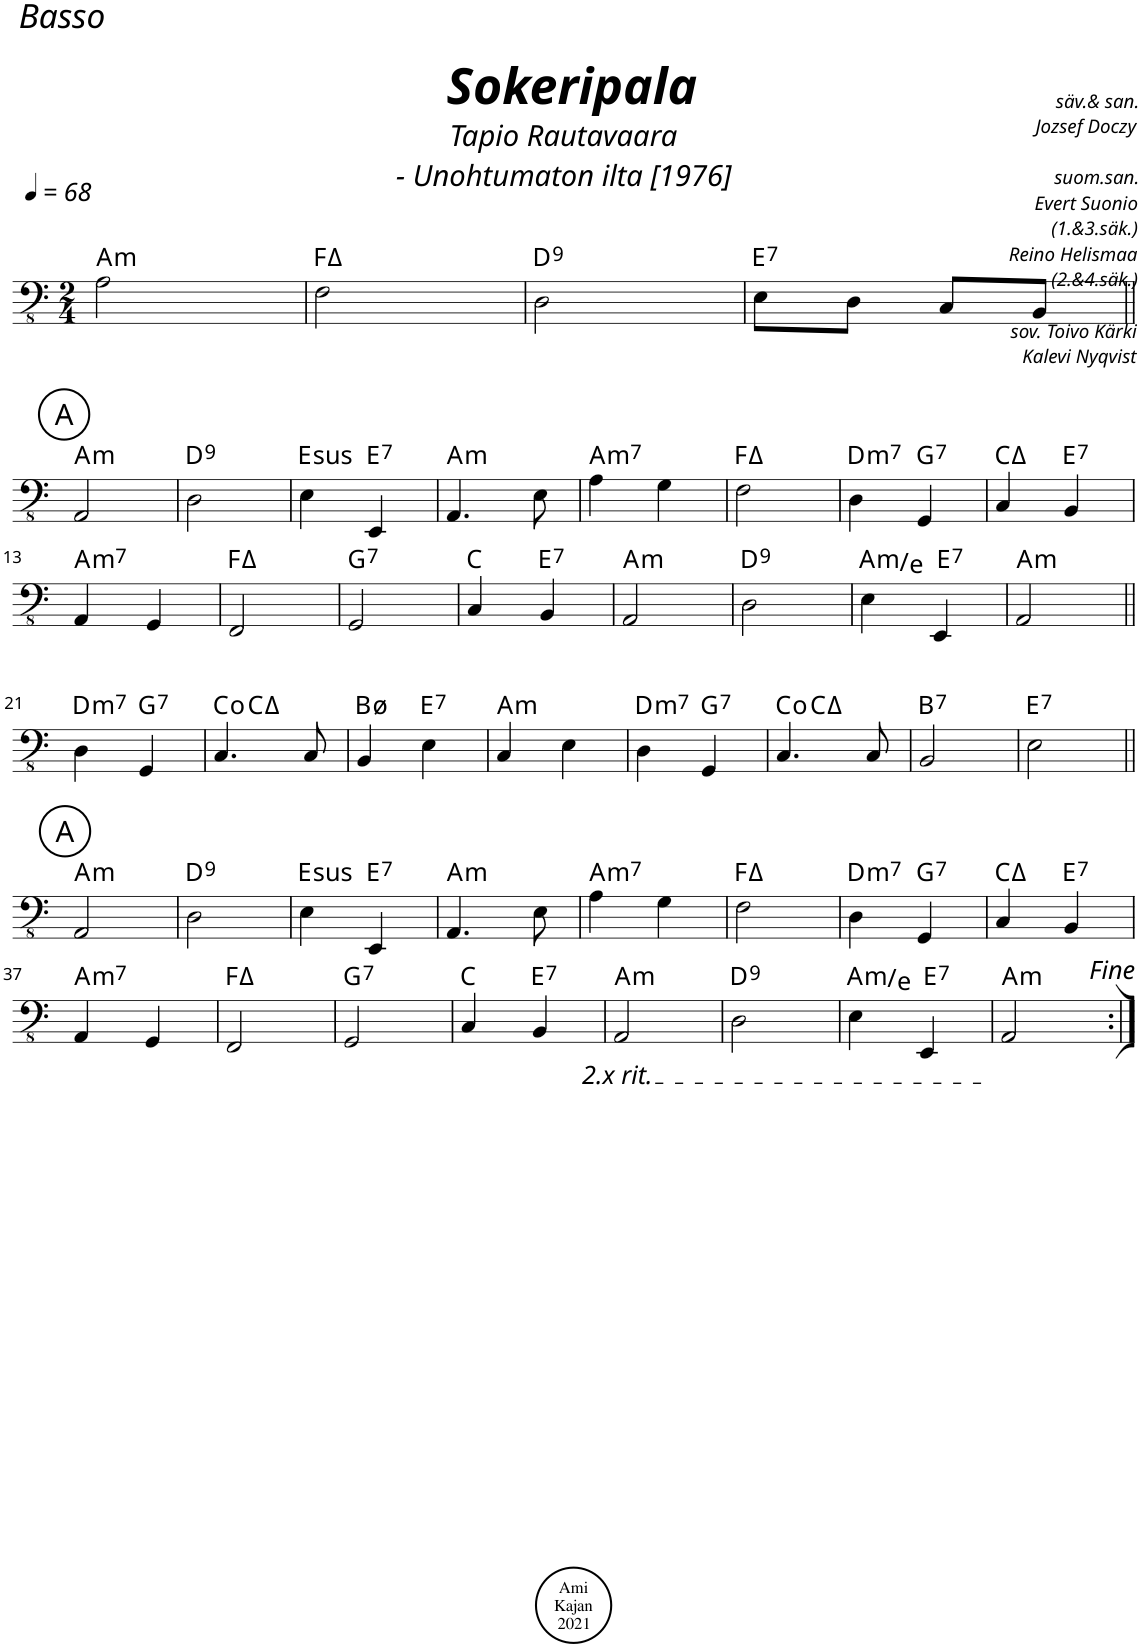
**kern	**harte
*part1	*part1
*staff1	*
*I"Acoustic Bass	*
*I'Bass	*
*clefFv4	*
*k[]	*
*M2/4	*
*MM68	*
=1	=1
!	!LO:H:kt=m
2AA\	A:min
=2	=2
2FF\	F:maj
=3	=3
!	!LO:H:kt=9
2DD\	D:9
=4	=4
!	!LO:H:kt=7
8EE\L	E:7
8DD\J	.
8CC/L	.
8BBB/J	.
!!LO:LB:g=z
!!LO:REH:place=s1:a:cj:enc=circle:fs=14:t=A
=5||	=5||
!	!LO:H:kt=m
2AAA/	A:min
=6	=6
!	!LO:H:kt=9
2DD\	D:9
=7	=7
!	!LO:H:kt=sus
4EE\	E:sus4
!	!LO:H:kt=7
4EEE/	E:7
=8	=8
!	!LO:H:kt=m
4.AAA/	A:min
8EE\	.
=9	=9
!	!LO:H:kt=m7
4AA\	A:min7
4GG\	.
=10	=10
2FF\	F:maj
=11	=11
!	!LO:H:kt=m7
4DD\	D:min7
!	!LO:H:kt=7
4GGG/	G:7
=12	=12
4CC/	C:maj
!	!LO:H:kt=7
4BBB/	E:7
!!LO:LB:g=z
=13	=13
!	!LO:H:kt=m7
4AAA/	A:min7
4GGG/	.
=14	=14
2FFF/	F:maj
=15	=15
!	!LO:H:kt=7
2GGG/	G:7
=16	=16
4CC/	C:maj
!	!LO:H:kt=7
4BBB/	E:7
=17	=17
!	!LO:H:kt=m
2AAA/	A:min
=18	=18
!	!LO:H:kt=9
2DD\	D:9
=19	=19
!	!LO:H:kt=m
4EE\	A:min/5
!	!LO:H:kt=7
4EEE/	E:7
=20	=20
!	!LO:H:kt=m
2AAA/	A:min
!!LO:LB:g=z
=21||	=21||
!	!LO:H:kt=m7
4DD\	D:min7
!	!LO:H:kt=7
4GGG/	G:7
=22	=22
*^	*
4.CC/	8ryy	C:dim
.	4.ryy	C:maj
8CC/	.	.
*v	*v	*
=23	=23
4BBB/	B:hdim7
!	!LO:H:kt=7
4EE\	E:7
=24	=24
!	!LO:H:kt=m
4CC/	A:min
4EE\	.
=25	=25
!	!LO:H:kt=m7
4DD\	D:min7
!	!LO:H:kt=7
4GGG/	G:7
=26	=26
*^	*
4.CC/	8ryy	C:dim
.	4.ryy	C:maj
8CC/	.	.
=27	=27	=27
!	!	!LO:H:kt=7
*v	*v	*
2BBB/	B:7
=28	=28
!	!LO:H:kt=7
2EE\	E:7
!!LO:LB:g=z
!!LO:REH:place=s1:a:cj:enc=circle:fs=14:t=A
=29||	=29||
!	!LO:H:kt=m
2AAA/	A:min
=30	=30
!	!LO:H:kt=9
2DD\	D:9
=31	=31
!	!LO:H:kt=sus
4EE\	E:sus4
!	!LO:H:kt=7
4EEE/	E:7
=32	=32
!	!LO:H:kt=m
4.AAA/	A:min
8EE\	.
=33	=33
!	!LO:H:kt=m7
4AA\	A:min7
4GG\	.
=34	=34
2FF\	F:maj
=35	=35
!	!LO:H:kt=m7
4DD\	D:min7
!	!LO:H:kt=7
4GGG/	G:7
=36	=36
4CC/	C:maj
!	!LO:H:kt=7
4BBB/	E:7
!!LO:LB:g=z
=37	=37
!	!LO:H:kt=m7
4AAA/	A:min7
4GGG/	.
=38	=38
2FFF/	F:maj
=39	=39
!	!LO:H:kt=7
2GGG/	G:7
=40	=40
4CC/	C:maj
!LO:TX:b:i:t=2.x rit.	!LO:H:kt=7
4BBB/	E:7
=41	=41
!	!LO:H:kt=m
2AAA/	A:min
=42	=42
!	!LO:H:kt=9
2DD\	D:9
=43	=43
!	!LO:H:kt=m
4EE\	A:min/5
!	!LO:H:kt=7
4EEE/	E:7
=44	=44
!	!LO:H:kt=m
2AAA/	A:min
=:|!	=:|!
*-	*-
